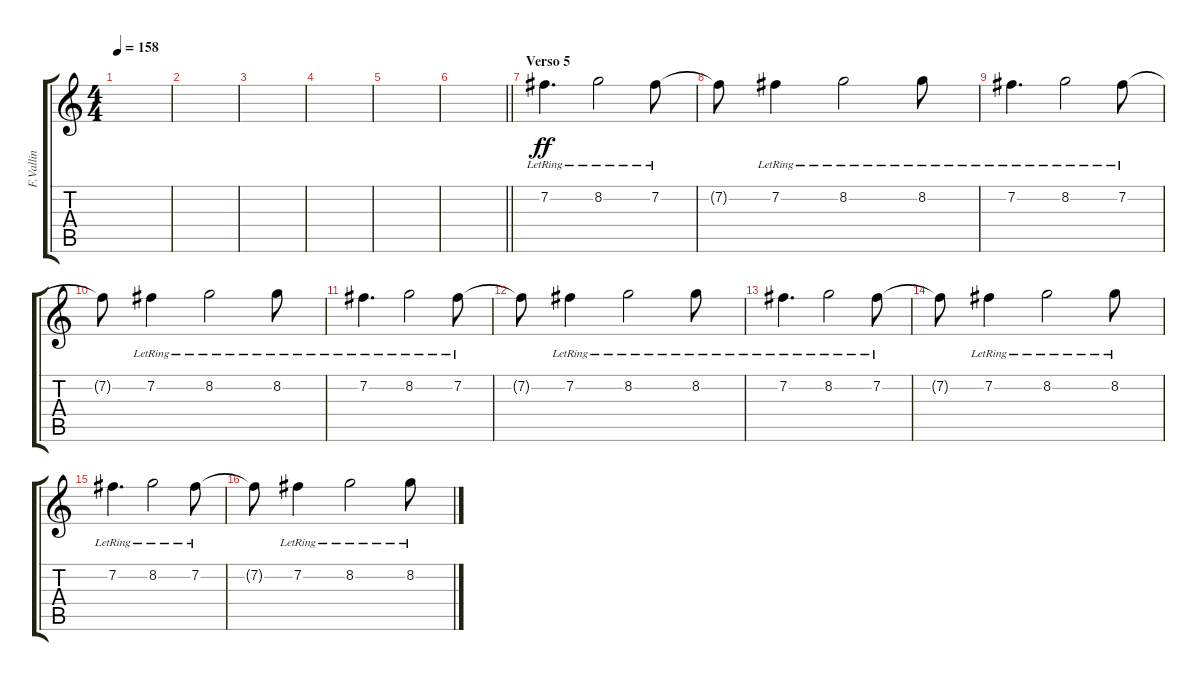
\track ("F.Vallin" "F.Vallin") {instrument acousticguitarsteel}
\staff {score tabs}
\tuning (E4 B3 G3 D3 A2 E2) {hide}
\ts (4 4)
\tempo 158
\clef g2
\ks c
|
|
|
|
|
\barLineRight lightlight
|
\section ("" "Verso 5")
7.2{lr}.4{d dy ff volume 11} 8.2{lr}.2 7.2{lr}.8 |
7.2{t}.8 7.2{lr}.4 8.2{lr}.2 8.2{lr}.8 |
7.2{lr}.4{d} 8.2{lr}.2 7.2{lr}.8 |
7.2{t}.8 7.2{lr}.4 8.2{lr}.2 8.2{lr}.8 |
7.2{lr}.4{d} 8.2{lr}.2 7.2{lr}.8 |
7.2{t}.8 7.2{lr}.4 8.2{lr}.2 8.2{lr}.8 |
7.2{lr}.4{d} 8.2{lr}.2 7.2{lr}.8 |
7.2{t}.8 7.2{lr}.4 8.2{lr}.2 8.2{lr}.8 |
7.2{lr}.4{d} 8.2{lr}.2 7.2{lr}.8 |
7.2{t}.8 7.2{lr}.4 8.2{lr}.2 8.2{lr}.8
